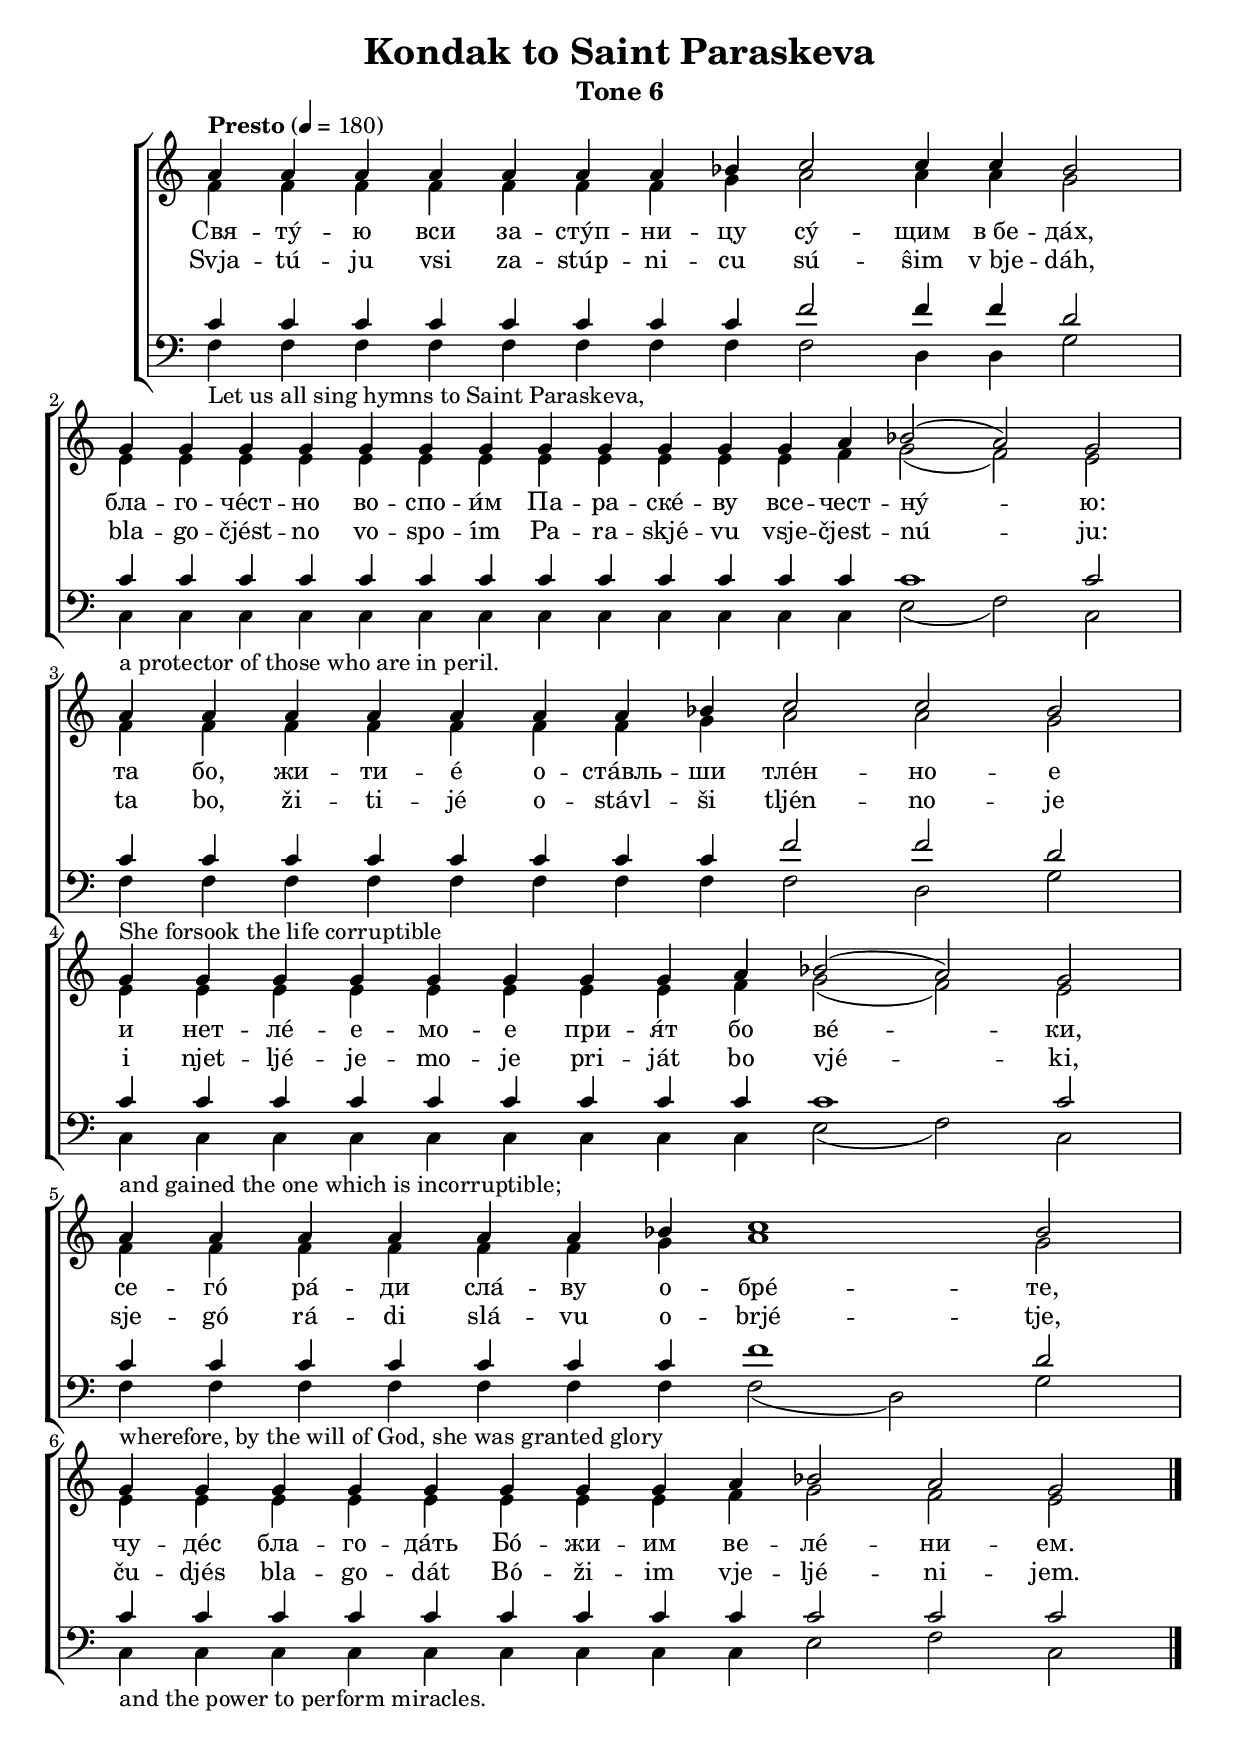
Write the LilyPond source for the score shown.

\version "2.18.2"

global = {
	%\time 4/4
	%\key e \minor 
	\tempo Presto 4 = 180
}

\header {
	title = "Kondak to Saint Paraskeva"
	subtitle = "Tone 6"
	composer = ""
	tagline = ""
}

\paper {
	system-count = #6
	page-count = #1
}

Cyrillic = \lyricmode {
Свя -- ту́ -- ю вси за -- сту́п -- ни -- цу су́ -- щим в_бе -- да́х,
бла -- го -- че́ст -- но во -- спо -- и́м Па -- ра -- ске́ -- ву все -- чест -- ну́ -- ю:
та бо, жи -- ти -- е́ о -- ста́вль -- ши тле́н -- но -- е
и нет -- ле́ -- е -- мо -- е при -- я́т бо ве́ -- ки,
се -- го́ ра́ -- ди сла́ -- ву о -- бре́ -- те,
чу -- де́с бла -- го -- да́ть Бо́ -- жи -- им ве -- ле́ -- ни -- ем.
}

Latin = \lyricmode {
Svja -- tú -- ju vsi za -- stúp -- ni -- cu sú -- ŝim v_bje -- dáh,
bla -- go -- čjést -- no vo -- spo -- ím Pa -- ra -- skjé -- vu vsje -- čjest -- nú -- ju:
ta bo, ži -- ti -- jé o -- stávl -- ši tljén -- no -- je
i njet -- ljé -- je -- mo -- je pri -- ját bo vjé -- ki,
sje -- gó rá -- di slá -- vu o -- brjé -- tje,
ču -- djés bla -- go -- dát Bó -- ži -- im vje -- ljé -- ni -- jem.
}

sopMusic =
\transpose c f, {
\relative {
\time 14/4 e''4 e e e e e e f g2 g4 g f2 |
\time 19/4 d4 d d d d d d d d d d d e f2( e) d |
\time 14/4 e4 e e e e e e f g2 g f |
\time 15/4 d4 d d d d d d d e f2( e) d |
\time 13/4 e4 e e e e e f g1 f2 |
\time 15/4 d4 d d d d d d d e f2 e d \bar"|."
}
}

altoMusic =
\transpose c f, {
\relative {
c''4 c c c c c c d e2 e4 e d2 |
b4 b b b b b b b b b b b c d2( c) b |
c4 c c c c c c d e2 e d |
b4 b b b b b b b c d2( c) b |
c4 c c c c c d e1 d2 |
b4 b b b b b b b c d2 c b
}
}

tenorMusic =
\transpose c f, {
\relative {
g'4 g g g g g g g c2 c4 c a2 |
g4 g g g g g g g g g g g g g1 g2 |
g4 g g g g g g g c2 c a |
g4 g g g g g g g g g1 g2 |
g4 g g g g g g c1 a2 |
g4 g g g g g g g g g2 g g
}
}

bassMusic =
\transpose c f, {
\relative {
c'4_\markup{Let us all sing hymns to Saint Paraskeva,} c c c c c c c c2 a4 a d2 |
g,4_\markup{a protector of those who are in peril.} g g g g g g g g g g g g b2( c) g |
c4_\markup{She forsook the life corruptible} c c c c c c c c2 a d |
g,4_\markup{and gained the one which is incorruptible;} g g g g g g g g b2( c) g |
c4_\markup{wherefore, by the will of God, she was granted glory} c c c c c c c2( a) d |
g,4_\markup{and the power to perform miracles.} g g g g g g g g b2 c g
}
}

\include "TEMPLATES_DIRECTORY/satb_notime.ily"

%TODO: translation seems a bit loose
%{
Святу́ю вси засту́пницу су́щим в_беда́х,
благоче́стно воспои́м Параске́ву всечестну́ю:
та бо, житие́ оста́вльши тле́нное
и нетле́емое прия́т бо ве́ки,
сего́ ра́ди сла́ву обре́те,
чуде́с благода́ть Бо́жиим веле́нием.
%}
